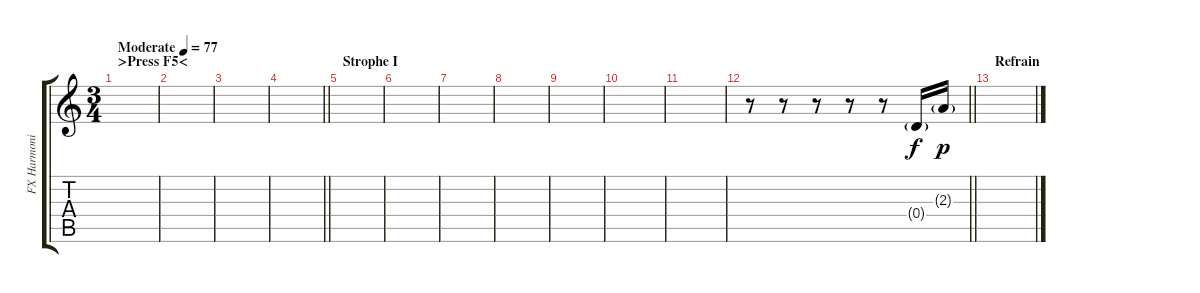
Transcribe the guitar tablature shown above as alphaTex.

\track ("FX Harmonics" "FX Harmoni") {instrument guitarharmonics}
\staff {score tabs}
\tuning (D6 B3 G3 D3 A2 E2) {hide}
\ts (3 4)
\section ("" ">Press F5<")
\tempo (77 "Moderate")
\clef g2
\ks c
|
|
|
\barLineRight lightlight
|
\section ("" "Strophe I")
|
|
|
|
|
|
|
\barLineRight lightlight
r.8 r.8 r.8 r.8 r.8 0.4{g}.16 2.3{g}.16{dy p} |
\section ("" "Refrain")
